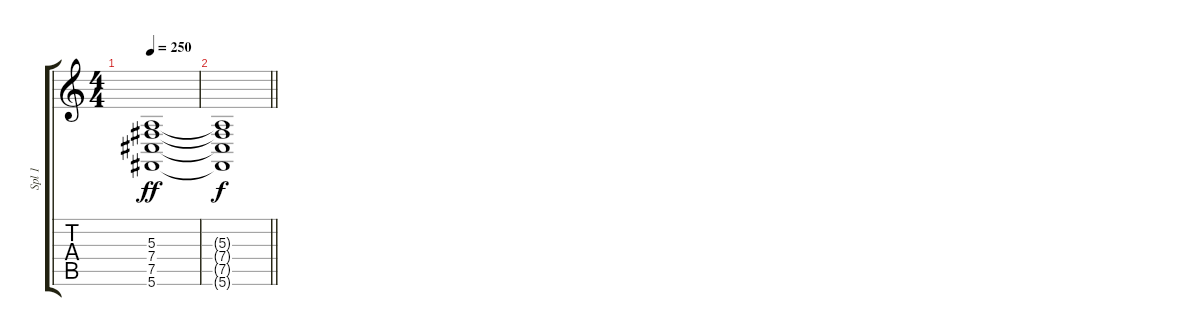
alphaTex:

\track ("Spl 1" "Spl 1") {instrument stringensemble1}
\staff {score tabs}
\tuning (Db4 Ab3 E3 B2 Gb2 Db2) {hide}
\ts (4 4)
\tempo 250
\clef g2
\ks c
(5.3 7.4 7.5 5.6).1{dy ff} |
\barLineRight lightlight
(5.3{t} 7.4{t} 7.5{t} 5.6{t}).1{dy f}
